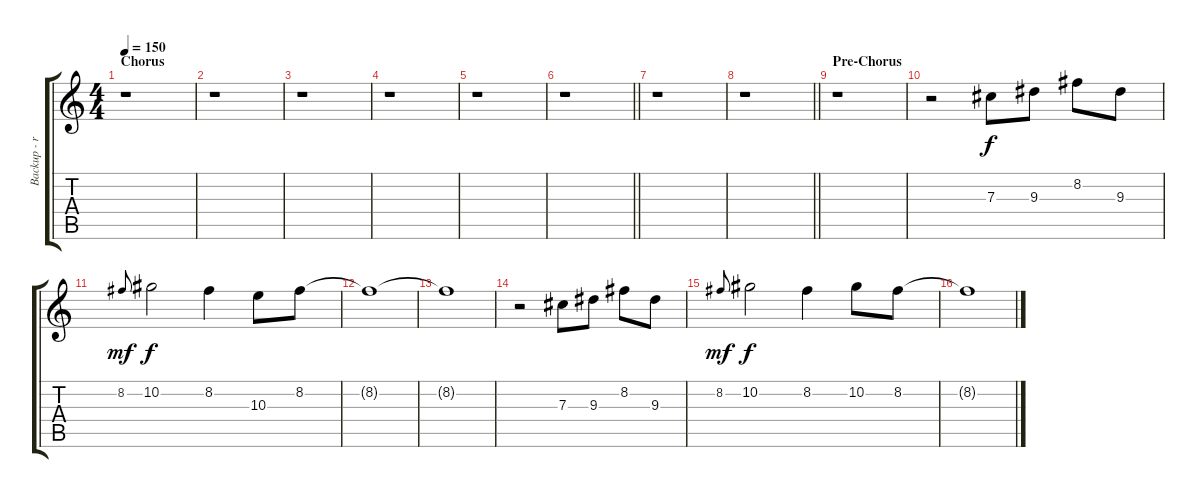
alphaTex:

\track ("Backup - right" "Backup - r") {instrument acousticguitarsteel}
\staff {score tabs}
\tuning (Eb4 Bb3 Gb3 Db3 Ab2 Eb2) {hide}
\ts (4 4)
\section ("" "Chorus")
\tempo 150
\clef g2
\ks c
r.1{dy f} |
r.1 |
r.1 |
r.1 |
r.1 |
\barLineRight lightlight
r.1 |
r.1 |
\barLineRight lightlight
r.1 |
\section ("" "Pre-Chorus")
r.1 |
r.2 7.3.8 9.3.8 8.2.8 9.3.8 |
8.2.8{gr onbeat dy mf} 10.2.2{dy f} 8.2.4 10.3.8 8.2.8 |
8.2{t}.1 |
8.2{t}.1 |
r.2 7.3.8 9.3.8 8.2.8 9.3.8 |
8.2.8{gr onbeat dy mf} 10.2.2{dy f} 8.2.4 10.2.8 8.2.8 |
8.2{t}.1
